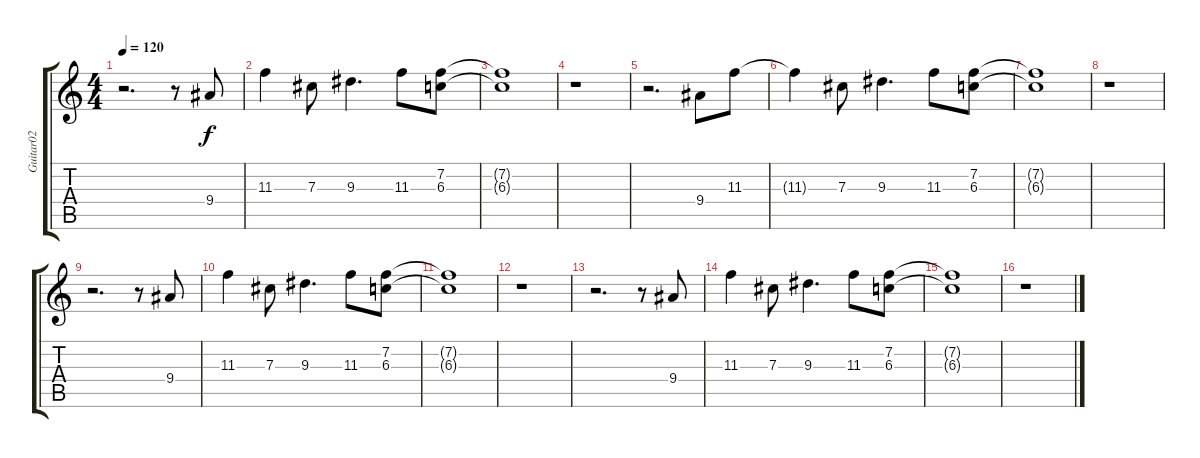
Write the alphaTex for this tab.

\track ("Guitar02" "Guitar02") {instrument overdrivenguitar}
\staff {score tabs}
\tuning (Eb4 Bb3 Gb3 Db3 Ab2 Eb2) {hide}
\ts (4 4)
\tempo 120
\clef g2
\ks c
r.2{d dy f} r.8 9.4.8 |
11.3.4 7.3.8 9.3.4{d} 11.3.8 (7.2 6.3).8 |
(7.2{t} 6.3{t}).1 |
r.1 |
r.2{d} 9.4.8 11.3.8 |
11.3{t}.4 7.3.8 9.3.4{d} 11.3.8 (7.2 6.3).8 |
(7.2{t} 6.3{t}).1 |
r.1 |
r.2{d} r.8 9.4.8 |
11.3.4 7.3.8 9.3.4{d} 11.3.8 (7.2 6.3).8 |
(7.2{t} 6.3{t}).1 |
r.1 |
r.2{d} r.8 9.4.8 |
11.3.4 7.3.8 9.3.4{d} 11.3.8 (7.2 6.3).8 |
(7.2{t} 6.3{t}).1 |
r.1
